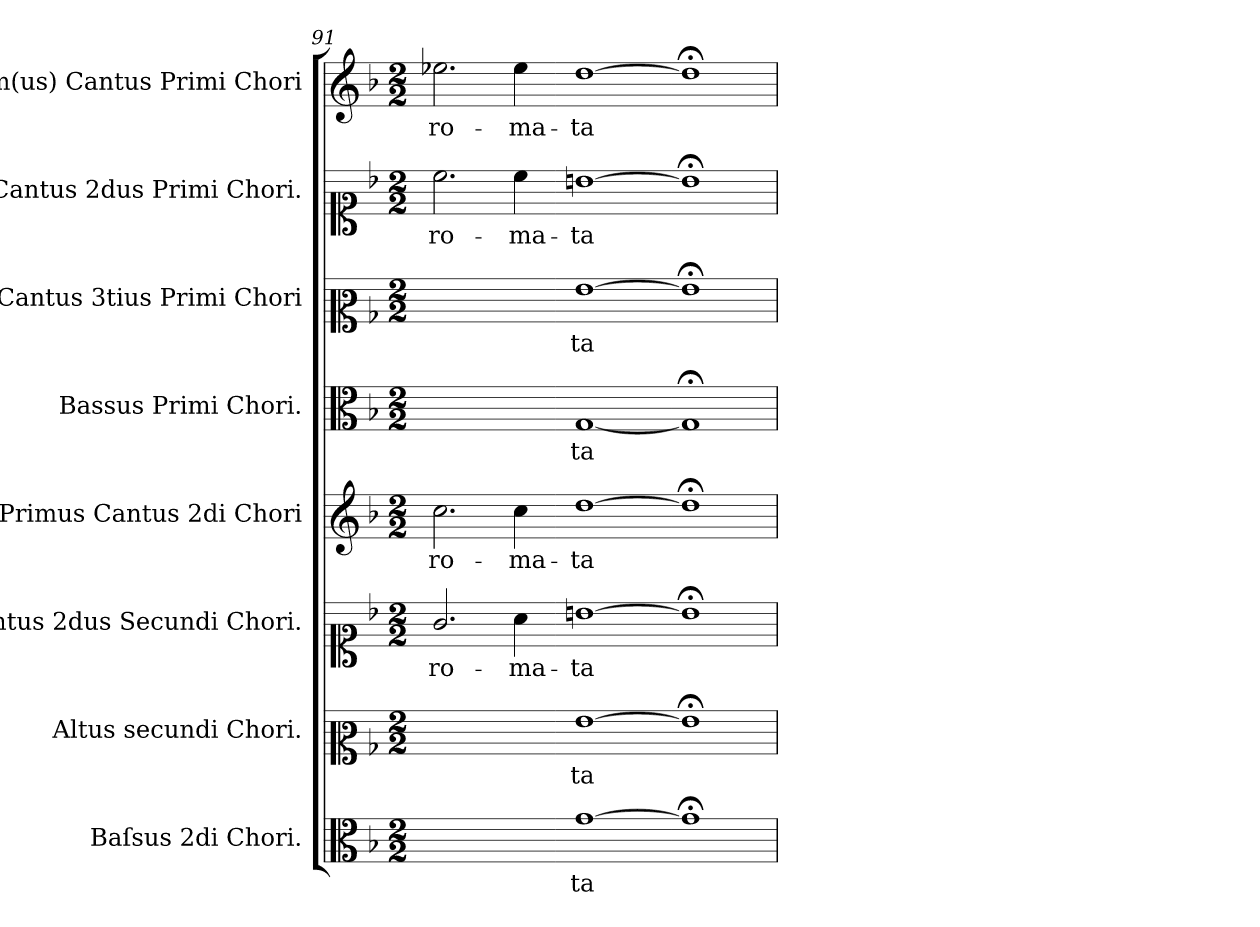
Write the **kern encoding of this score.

**kern	**text	**kern	**text	**kern	**text	**kern	**text	**kern	**text	**kern	**text	**kern	**text	**kern	**text
*part8	*part8	*part7	*part7	*part6	*part6	*part5	*part5	*part4	*part4	*part3	*part3	*part2	*part2	*part1	*part1
*staff8	*staff8	*staff7	*staff7	*staff6	*staff6	*staff5	*staff5	*staff4	*staff4	*staff3	*staff3	*staff2	*staff2	*staff1	*staff1
*I"Baſsus 2di Chori.	*	*I"Altus secundi Chori.	*	*I"Cantus 2dus Secundi Chori.	*	*I"Primus Cantus 2di Chori	*	*I"Bassus Primi Chori.	*	*I"Cantus 3tius Primi Chori	*	*I"Cantus 2dus Primi Chori.	*	*I"Im(us) Cantus Primi Chori	*
*I'[Coro 2 B]	*	*I'[Coro 2 A]	*	*I'[Coro 2 S 2]	*	*I'[Coro 2 S 1]	*	*I'[Coro 1 B]	*	*I'[Coro 1 S 3]	*	*I'[Coro 1 S 2]	*	*I'[Coro 1 S 1]	*
*clefC3	*	*clefC2	*	*clefC1	*	*clefG2	*	*clefC3	*	*clefC2	*	*clefC1	*	*clefG2	*
*k[b-]	*	*k[b-]	*	*k[b-]	*	*k[b-]	*	*k[b-]	*	*k[b-]	*	*k[b-]	*	*k[b-]	*
*M2/2	*	*M2/2	*	*M2/2	*	*M2/2	*	*M2/2	*	*M2/2	*	*M2/2	*	*M2/2	*
=91	=91	=91	=91	=91	=91	=91	=91	=91	=91	=91	=91	=91	=91	=91	=91
1ryy	.	1ryy	.	2.g/	-ro-	2.cc\	-ro-	1ryy	.	1ryy	.	2.cc\	-ro-	2.ee-X\	-ro-
.	.	.	.	4a\	-ma-	4cc\	-ma-	.	.	.	.	4cc\	-ma-	4ee-\	-ma-
=92-	=92-	=92-	=92-	=92-	=92-	=92-	=92-	=92-	=92-	=92-	=92-	=92-	=92-	=92-	=92-
[1g	-ta	[1g	-ta	[1bn	-ta	[1dd	-ta	[1G	-ta	[1g	-ta	[1bn	-ta	[1dd	-ta
=93-	=93-	=93-	=93-	=93-	=93-	=93-	=93-	=93-	=93-	=93-	=93-	=93-	=93-	=93-	=93-
1g;<;]	.	1g;<;]	.	1b;<;]	.	1dd;<;]	.	1G;<;]	.	1g;<;]	.	1b;<;]	.	1dd;<;]	.
=	=	=	=	=	=	=	=	=	=	=	=	=	=	=	=
*-	*-	*-	*-	*-	*-	*-	*-	*-	*-	*-	*-	*-	*-	*-	*-
